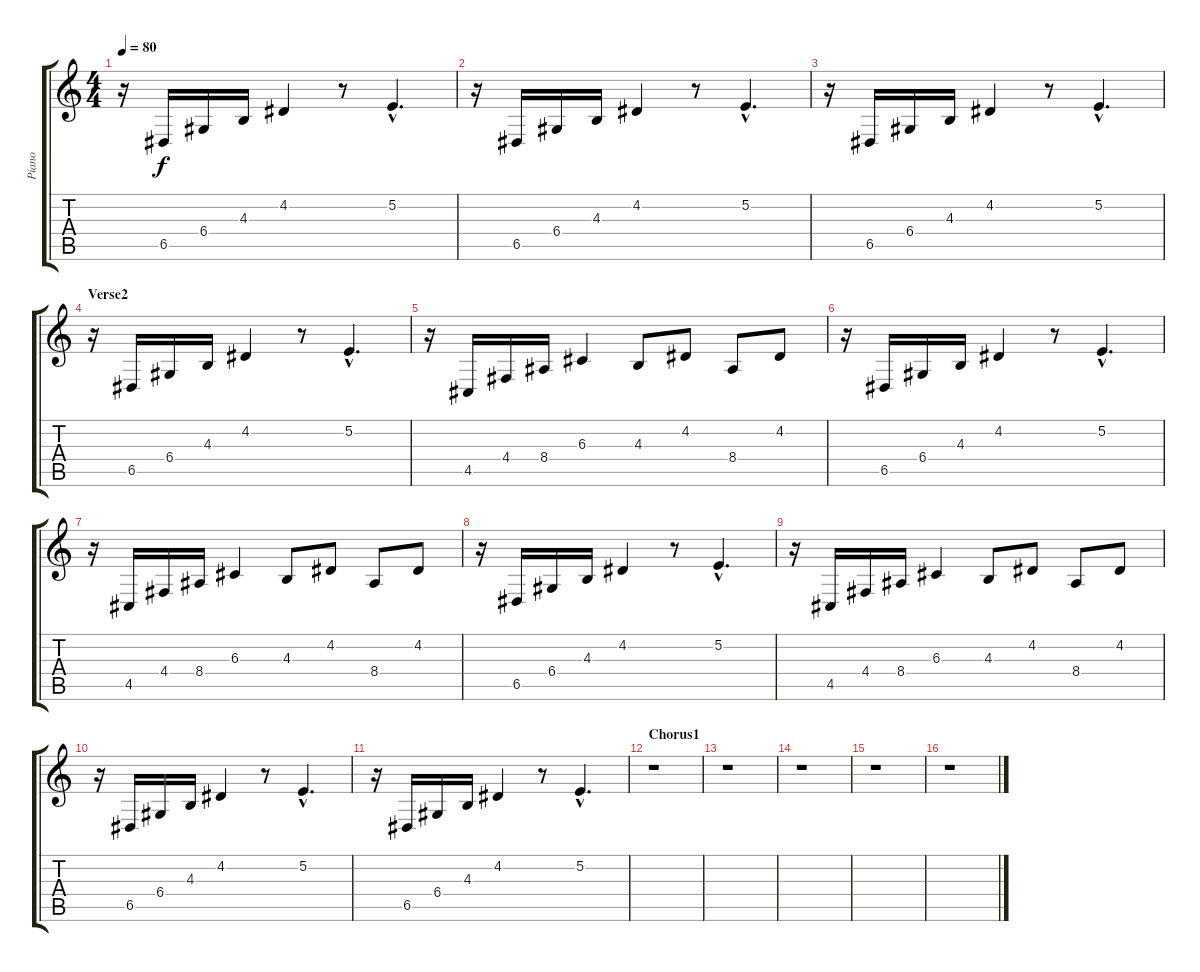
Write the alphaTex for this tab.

\track ("Piano" "Piano") {instrument electricgrandpiano}
\staff {score tabs}
\tuning (E4 B3 G3 D3 A2 E2) {hide}
\ts (4 4)
\tempo 80
\clef g2
\ks c
r.16{dy f} 6.5.16 6.4.16 4.3.16 4.2.4 r.8 5.2{hac}.4{d} |
r.16 6.5.16 6.4.16 4.3.16 4.2.4 r.8 5.2{hac}.4{d} |
r.16 6.5.16 6.4.16 4.3.16 4.2.4 r.8 5.2{hac}.4{d} |
\section ("" "Verse2")
r.16{volume 11 balance 7} 6.5.16 6.4.16 4.3.16 4.2.4 r.8 5.2{hac}.4{d} |
r.16 4.5.16 4.4.16 8.4.16 6.3.4 4.3.8 4.2.8 8.4.8 4.2.8 |
r.16 6.5.16 6.4.16 4.3.16 4.2.4 r.8 5.2{hac}.4{d} |
r.16 4.5.16 4.4.16 8.4.16 6.3.4 4.3.8 4.2.8 8.4.8 4.2.8 |
r.16 6.5.16 6.4.16 4.3.16 4.2.4 r.8 5.2{hac}.4{d} |
r.16 4.5.16 4.4.16 8.4.16 6.3.4 4.3.8 4.2.8 8.4.8 4.2.8 |
r.16 6.5.16 6.4.16 4.3.16 4.2.4 r.8 5.2{hac}.4{d} |
r.16 6.5.16 6.4.16 4.3.16 4.2.4 r.8 5.2{hac}.4{d} |
\section ("" "Chorus1")
r.1 |
r.1 |
r.1 |
r.1 |
r.1
